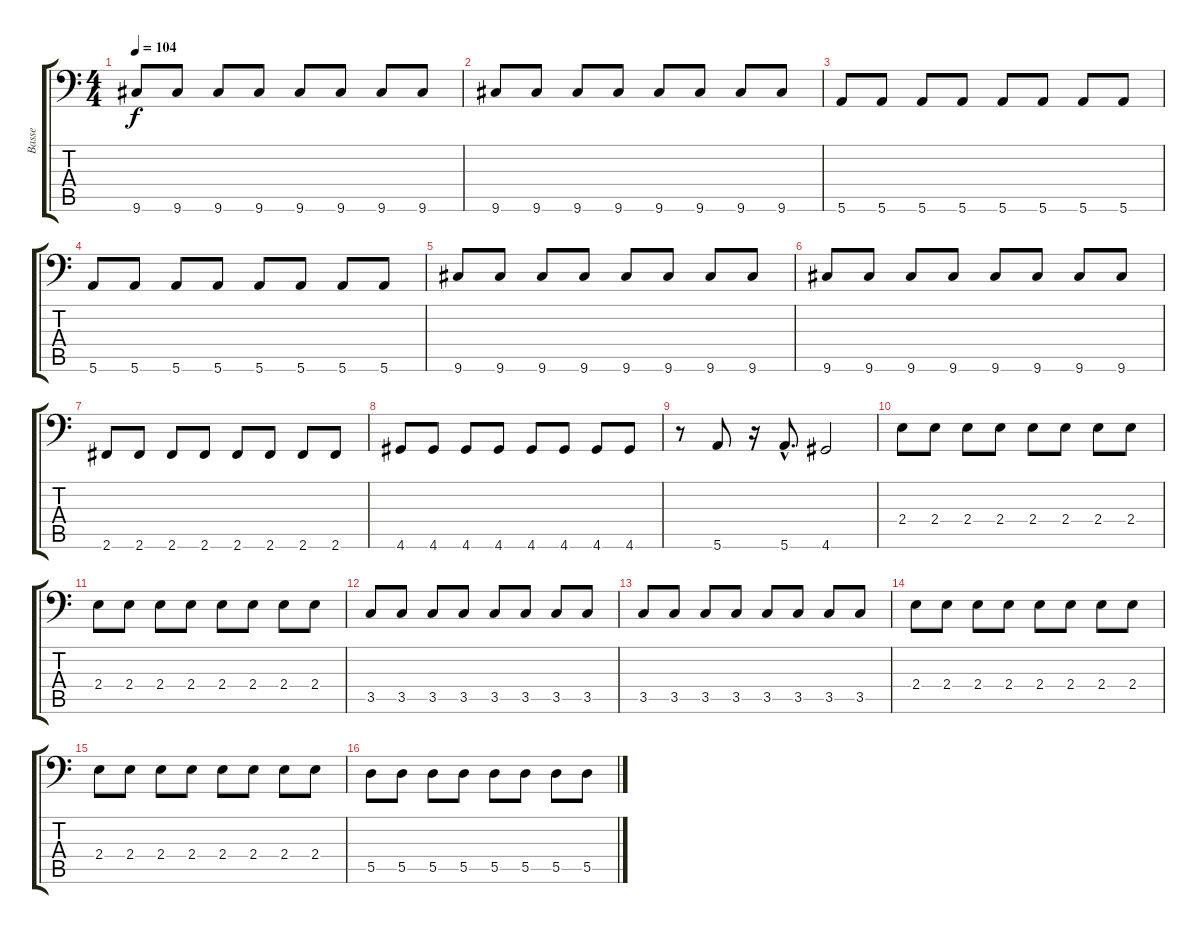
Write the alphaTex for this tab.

\track ("Basse" "Basse") {instrument acousticguitarnylon}
\staff {score tabs}
\tuning (E3 B2 G2 D2 A1 E1) {hide}
\ts (4 4)
\tempo 104
\clef f4
\ks c
9.6.8{dy f} 9.6.8 9.6.8 9.6.8 9.6.8 9.6.8 9.6.8 9.6.8 |
9.6.8 9.6.8 9.6.8 9.6.8 9.6.8 9.6.8 9.6.8 9.6.8 |
5.6.8 5.6.8 5.6.8 5.6.8 5.6.8 5.6.8 5.6.8 5.6.8 |
5.6.8 5.6.8 5.6.8 5.6.8 5.6.8 5.6.8 5.6.8 5.6.8 |
9.6.8 9.6.8 9.6.8 9.6.8 9.6.8 9.6.8 9.6.8 9.6.8 |
9.6.8 9.6.8 9.6.8 9.6.8 9.6.8 9.6.8 9.6.8 9.6.8 |
2.6.8 2.6.8 2.6.8 2.6.8 2.6.8 2.6.8 2.6.8 2.6.8 |
4.6.8 4.6.8 4.6.8 4.6.8 4.6.8 4.6.8 4.6.8 4.6.8 |
r.8 5.6.8 r.16 5.6{hac}.8{d} 4.6.2 |
2.4.8 2.4.8 2.4.8 2.4.8 2.4.8 2.4.8 2.4.8 2.4.8 |
2.4.8 2.4.8 2.4.8 2.4.8 2.4.8 2.4.8 2.4.8 2.4.8 |
3.5.8 3.5.8 3.5.8 3.5.8 3.5.8 3.5.8 3.5.8 3.5.8 |
3.5.8 3.5.8 3.5.8 3.5.8 3.5.8 3.5.8 3.5.8 3.5.8 |
2.4.8 2.4.8 2.4.8 2.4.8 2.4.8 2.4.8 2.4.8 2.4.8 |
2.4.8 2.4.8 2.4.8 2.4.8 2.4.8 2.4.8 2.4.8 2.4.8 |
5.5.8 5.5.8 5.5.8 5.5.8 5.5.8 5.5.8 5.5.8 5.5.8
